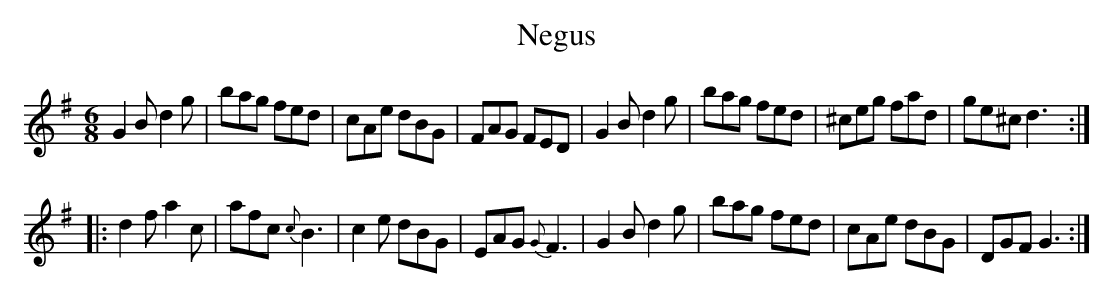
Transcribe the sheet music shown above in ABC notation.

X:1
T:Negus
M:6/8
L:1/8
K:G
G2B d2g | bag fed | cAe dBG | FAG FED | G2B d2g | bag fed | ^ceg fad | ge^c d3 :|
|: d2f a2c | afc {c}B3 | c2e dBG | EAG {G}F3 | G2B d2g | bag fed | cAe dBG | DGF G3 :|
